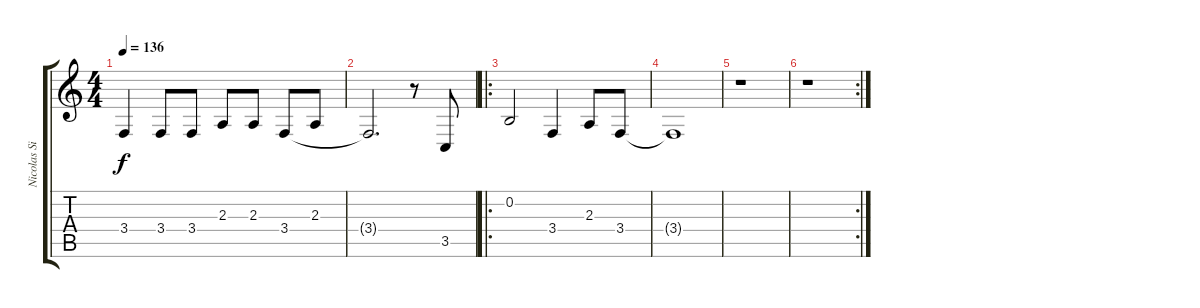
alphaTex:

\track ("Nicolas Sirkis" "Nicolas Si") {instrument oboe}
\staff {score tabs}
\tuning (E4 B3 G3 D3 A2 E2) {hide}
\ts (4 4)
\tempo 136
\clef g2
\ks c
3.4.4{dy f} 3.4.8 3.4.8 2.3.8 2.3.8 3.4.8 2.3.8 |
3.4{t}.2{d} r.8 3.5.8 |
\ro
0.2.2 3.4.4 2.3.8 3.4.8 |
3.4{t}.1 |
r.1 |
\rc 2
r.1
